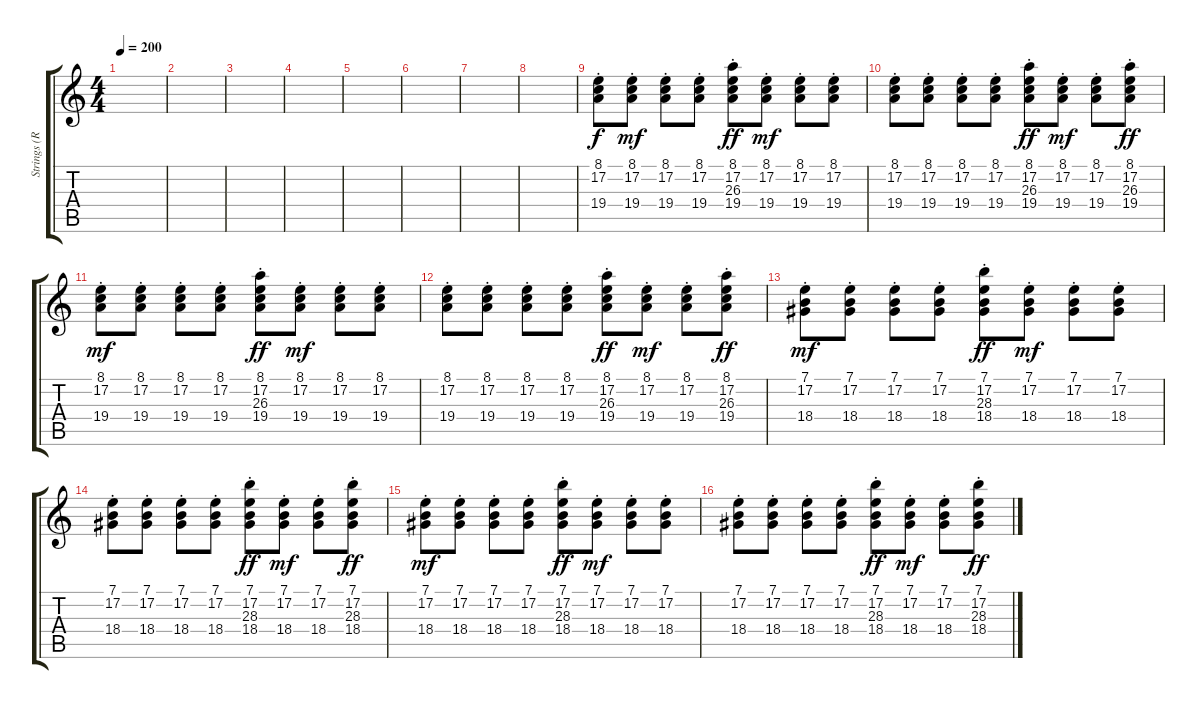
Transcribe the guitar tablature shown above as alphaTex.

\track ("Strings (Right)" "Strings (R") {instrument tremolostrings}
\staff {score tabs}
\tuning (E4 B3 G3 D3 A2 E2) {hide}
\ts (4 4)
\tempo 200
\clef g2
\ks c
|
|
|
|
|
|
|
|
(8.1{st} 17.2{st} 19.4{st}).8 (8.1{st} 17.2{st} 19.4{st}).8{dy mf} (8.1{st} 17.2{st} 19.4{st}).8 (8.1{st} 17.2{st} 19.4{st}).8 (8.1{st} 17.2{st} 26.3{st} 19.4{st}).8{dy ff} (8.1{st} 17.2{st} 19.4{st}).8{dy mf} (8.1{st} 17.2{st} 19.4{st}).8 (8.1{st} 17.2{st} 19.4{st}).8 |
(8.1{st} 17.2{st} 19.4{st}).8 (8.1{st} 17.2{st} 19.4{st}).8 (8.1{st} 17.2{st} 19.4{st}).8 (8.1{st} 17.2{st} 19.4{st}).8 (8.1{st} 17.2{st} 26.3{st} 19.4{st}).8{dy ff} (8.1{st} 17.2{st} 19.4{st}).8{dy mf} (8.1{st} 17.2{st} 19.4{st}).8 (8.1{st} 17.2{st} 26.3{st} 19.4{st}).8{dy ff} |
(8.1{st} 17.2{st} 19.4{st}).8{dy mf} (8.1{st} 17.2{st} 19.4{st}).8 (8.1{st} 17.2{st} 19.4{st}).8 (8.1{st} 17.2{st} 19.4{st}).8 (8.1{st} 17.2{st} 26.3{st} 19.4{st}).8{dy ff} (8.1{st} 17.2{st} 19.4{st}).8{dy mf} (8.1{st} 17.2{st} 19.4{st}).8 (8.1{st} 17.2{st} 19.4{st}).8 |
(8.1{st} 17.2{st} 19.4{st}).8 (8.1{st} 17.2{st} 19.4{st}).8 (8.1{st} 17.2{st} 19.4{st}).8 (8.1{st} 17.2{st} 19.4{st}).8 (8.1{st} 17.2{st} 26.3{st} 19.4{st}).8{dy ff} (8.1{st} 17.2{st} 19.4{st}).8{dy mf} (8.1{st} 17.2{st} 19.4{st}).8 (8.1{st} 17.2{st} 26.3{st} 19.4{st}).8{dy ff} |
(7.1{st} 17.2{st} 18.4{st}).8{dy mf} (7.1{st} 17.2{st} 18.4{st}).8 (7.1{st} 17.2{st} 18.4{st}).8 (7.1{st} 17.2{st} 18.4{st}).8 (7.1{st} 17.2{st} 28.3{st} 18.4{st}).8{dy ff} (7.1{st} 17.2{st} 18.4{st}).8{dy mf} (7.1{st} 17.2{st} 18.4{st}).8 (7.1{st} 17.2{st} 18.4{st}).8 |
(7.1{st} 17.2{st} 18.4{st}).8 (7.1{st} 17.2{st} 18.4{st}).8 (7.1{st} 17.2{st} 18.4{st}).8 (7.1{st} 17.2{st} 18.4{st}).8 (7.1{st} 17.2{st} 28.3{st} 18.4{st}).8{dy ff} (7.1{st} 17.2{st} 18.4{st}).8{dy mf} (7.1{st} 17.2{st} 18.4{st}).8 (7.1{st} 17.2{st} 28.3{st} 18.4{st}).8{dy ff} |
(7.1{st} 17.2{st} 18.4{st}).8{dy mf} (7.1{st} 17.2{st} 18.4{st}).8 (7.1{st} 17.2{st} 18.4{st}).8 (7.1{st} 17.2{st} 18.4{st}).8 (7.1{st} 17.2{st} 28.3{st} 18.4{st}).8{dy ff} (7.1{st} 17.2{st} 18.4{st}).8{dy mf} (7.1{st} 17.2{st} 18.4{st}).8 (7.1{st} 17.2{st} 18.4{st}).8 |
(7.1{st} 17.2{st} 18.4{st}).8 (7.1{st} 17.2{st} 18.4{st}).8 (7.1{st} 17.2{st} 18.4{st}).8 (7.1{st} 17.2{st} 18.4{st}).8 (7.1{st} 17.2{st} 28.3{st} 18.4{st}).8{dy ff} (7.1{st} 17.2{st} 18.4{st}).8{dy mf} (7.1{st} 17.2{st} 18.4{st}).8 (7.1{st} 17.2{st} 28.3{st} 18.4{st}).8{dy ff}
